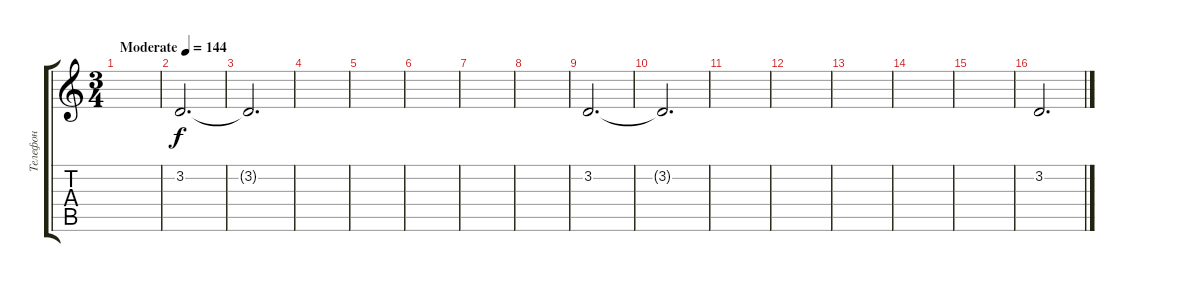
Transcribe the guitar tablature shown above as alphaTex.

\track ("Телефон" "Телефон") {instrument telephonering}
\staff {score tabs}
\tuning (E4 B3 G3 D3 A2 E2) {hide}
\ts (3 4)
\tempo (144 "Moderate")
\clef g2
\ks c
|
3.2.2{d} |
3.2{t}.2{d} |
|
|
|
|
|
3.2.2{d} |
3.2{t}.2{d} |
|
|
|
|
|
3.2.2{d}
